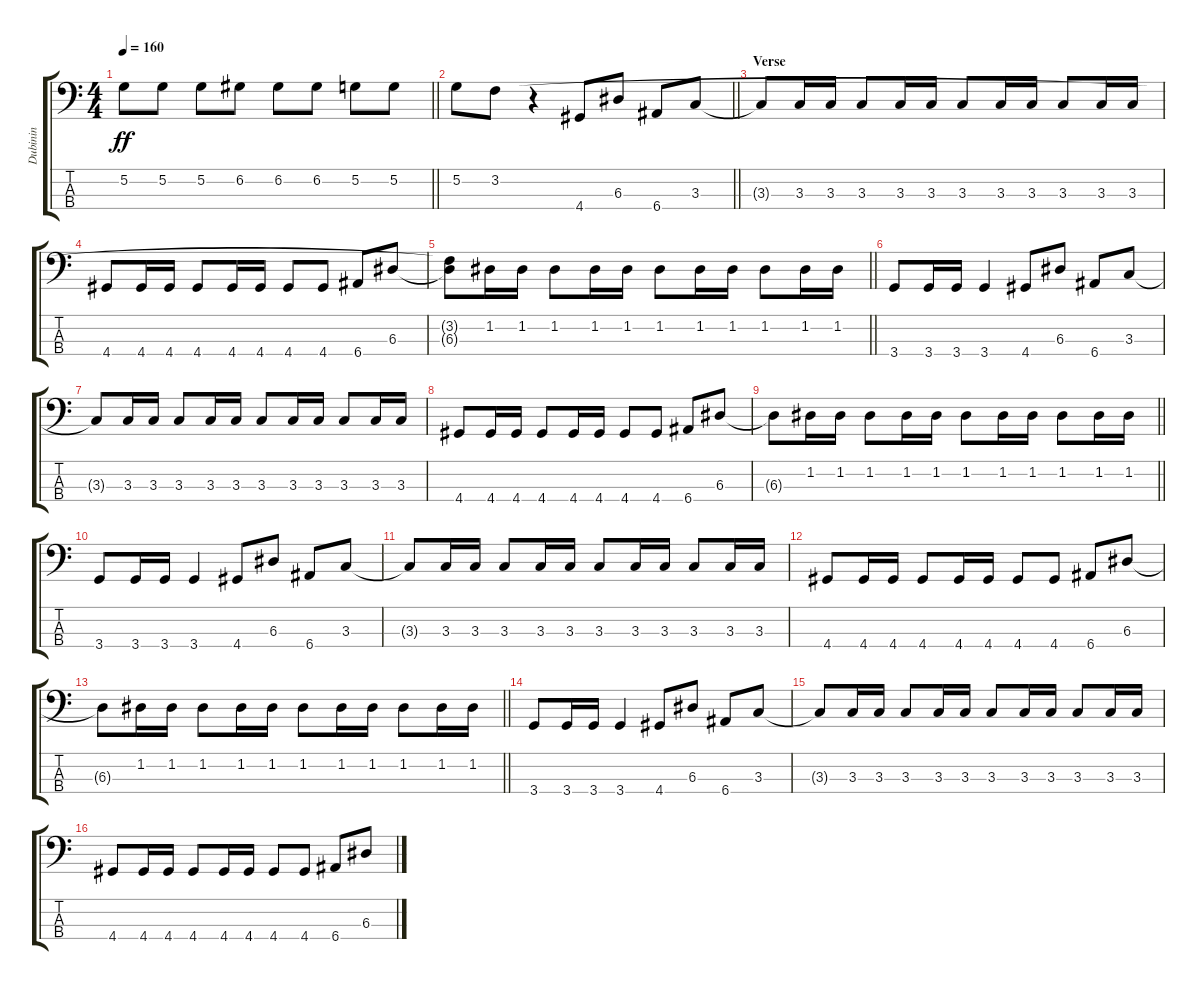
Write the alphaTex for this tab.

\track ("Dubinin" "Dubinin") {instrument fretlessbass}
\staff {score tabs}
\tuning (G2 D2 A1 E1) {hide}
\ts (4 4)
\tempo 160
\clef f4
\barLineRight lightlight
\ks c
5.2.8{dy ff} 5.2.8 5.2.8 6.2.8 6.2.8 6.2.8 5.2.8 5.2.8 |
\barLineRight lightlight
5.2.8 3.2.8 r.4 4.4.8 6.3.8 6.4.8 3.3.8 |
\section ("" "Verse")
3.3{t}.8 3.3.16 3.3.16 3.3.8 3.3.16 3.3.16 3.3.8 3.3.16 3.3.16 3.3.8 3.3.16 3.3.16 |
4.4.8 4.4.16 4.4.16 4.4.8 4.4.16 4.4.16 4.4.8 4.4.8 6.4.8 6.3.8 |
\barLineRight lightlight
(3.2{t} 6.3{t}).8 1.2.16 1.2.16 1.2.8 1.2.16 1.2.16 1.2.8 1.2.16 1.2.16 1.2.8 1.2.16 1.2.16 |
3.4.8 3.4.16 3.4.16 3.4.4 4.4.8 6.3.8 6.4.8 3.3.8 |
3.3{t}.8 3.3.16 3.3.16 3.3.8 3.3.16 3.3.16 3.3.8 3.3.16 3.3.16 3.3.8 3.3.16 3.3.16 |
4.4.8 4.4.16 4.4.16 4.4.8 4.4.16 4.4.16 4.4.8 4.4.8 6.4.8 6.3.8 |
\barLineRight lightlight
6.3{t}.8 1.2.16 1.2.16 1.2.8 1.2.16 1.2.16 1.2.8 1.2.16 1.2.16 1.2.8 1.2.16 1.2.16 |
3.4.8 3.4.16 3.4.16 3.4.4 4.4.8 6.3.8 6.4.8 3.3.8 |
3.3{t}.8 3.3.16 3.3.16 3.3.8 3.3.16 3.3.16 3.3.8 3.3.16 3.3.16 3.3.8 3.3.16 3.3.16 |
4.4.8 4.4.16 4.4.16 4.4.8 4.4.16 4.4.16 4.4.8 4.4.8 6.4.8 6.3.8 |
\barLineRight lightlight
6.3{t}.8 1.2.16 1.2.16 1.2.8 1.2.16 1.2.16 1.2.8 1.2.16 1.2.16 1.2.8 1.2.16 1.2.16 |
3.4.8 3.4.16 3.4.16 3.4.4 4.4.8 6.3.8 6.4.8 3.3.8 |
3.3{t}.8 3.3.16 3.3.16 3.3.8 3.3.16 3.3.16 3.3.8 3.3.16 3.3.16 3.3.8 3.3.16 3.3.16 |
4.4.8 4.4.16 4.4.16 4.4.8 4.4.16 4.4.16 4.4.8 4.4.8 6.4.8 6.3.8
